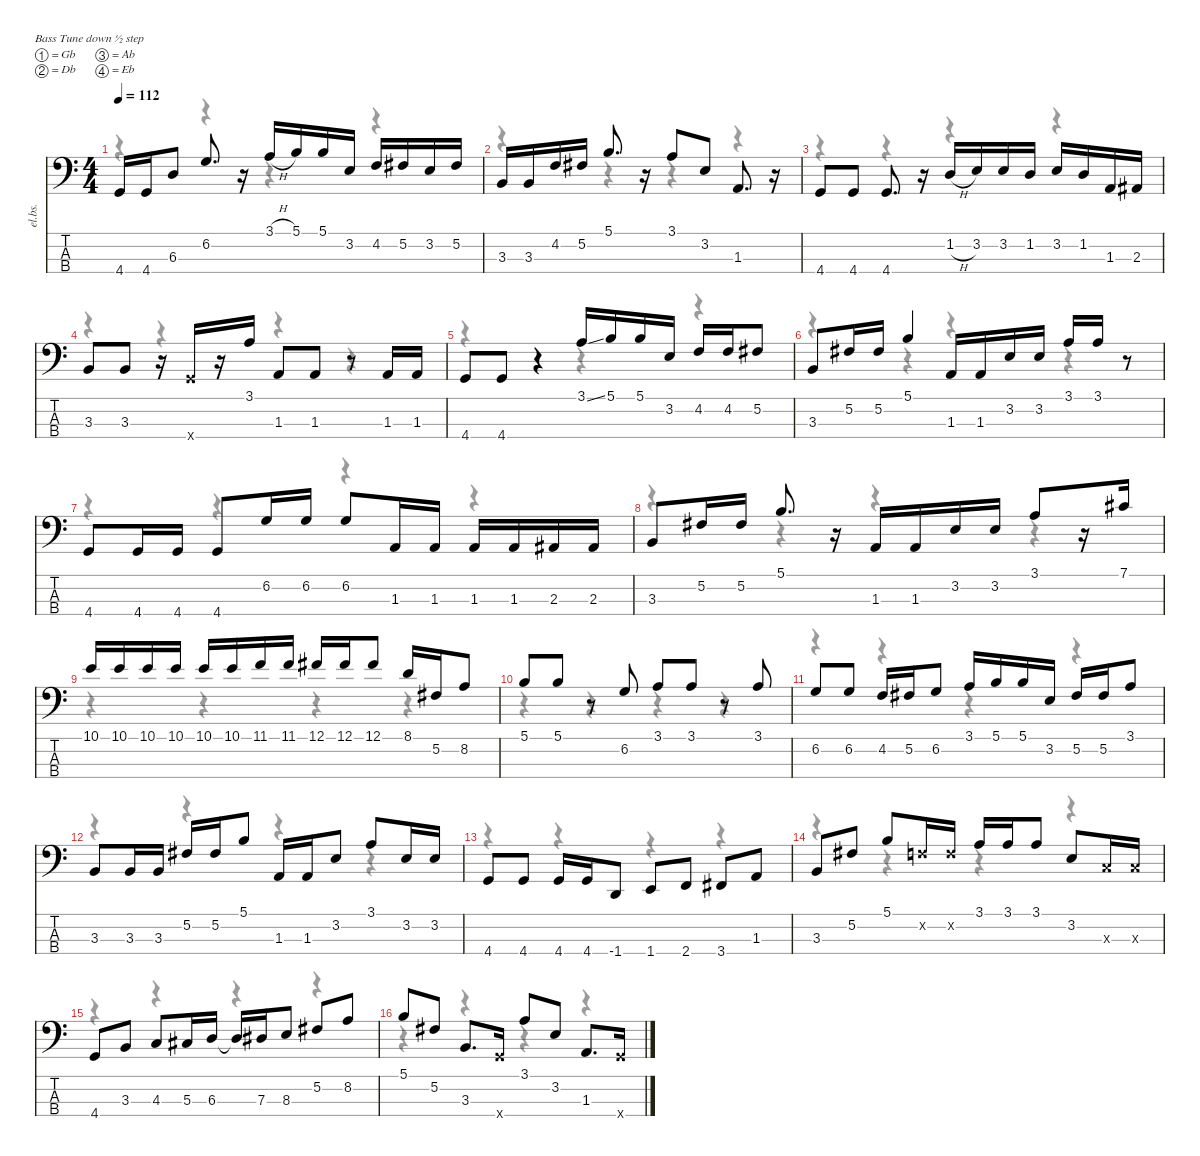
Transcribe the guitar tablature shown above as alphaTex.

\defaultSystemsLayout 4
\hideDynamics
\bracketExtendMode nobrackets
\otherSystemsTrackNameOrientation horizontal
\track ("Bass" "el.bs.") {instrument electricbassfinger}
\staff {score tabs}
\tuning (Gb2 Db2 Ab1 Eb1)
\voice
\ts (4 4)
\tempo 112
\clef f4
\ks c
4.4.16{dy f beam Up} 4.4.16{beam Up} 6.3.8{beam Up} 6.2.8{d beam Up} r.16{beam Up} 3.1{h}.16{beam Up} 5.1.16{beam Up} 5.1.16{beam Up} 3.2.16{beam Up} 4.2.16{beam Up} 5.2{acc #}.16{beam Up} 3.2.16{beam Up} 5.2{acc #}.16{beam Up} |
3.3.16{beam Up} 3.3.16{beam Up} 4.2.16{beam Up} 5.2{acc #}.16{beam Up} 5.1.8{d beam Up} r.16{beam Up} 3.1.8{beam Up} 3.2.8{beam Up} 1.3.8{d beam Up} r.16{beam Up} |
4.4.8{beam Up} 4.4.8{beam Up} 4.4.8{d beam Up} r.16{beam Up} 1.2{h}.16{beam Up} 3.2.16{beam Up} 3.2.16{beam Up} 1.2.16{beam Up} 3.2.16{beam Up} 1.2.16{beam Up} 1.3.16{beam Up} 2.3{acc #}.16{beam Up} |
3.3.8{beam Up} 3.3.8{beam Up} r.16{beam Up} 4.4{x}.16{beam Up} r.16{beam Up} 3.1.16{beam Up} 1.3.8{beam Up} 1.3.8{beam Up} r.8{beam Up} 1.3.16{beam Up} 1.3.16{beam Up} |
4.4.8{beam Up} 4.4.8{beam Up} r.4{beam Up} 3.1{ss}.16{beam Up} 5.1.16{beam Up} 5.1.16{beam Up} 3.2.16{beam Up} 4.2.16{beam Up} 4.2.16{beam Up} 5.2{acc #}.8{beam Up} |
3.3.8{beam Up} 5.2{acc #}.16{beam Up} 5.2{acc #}.16{beam Up} 5.1.4{beam Up} 1.3.16{beam Up} 1.3.16{beam Up} 3.2.16{beam Up} 3.2.16{beam Up} 3.1.16{beam Up} 3.1.16{beam Up} r.8{beam Up} |
4.4.8{beam Up} 4.4.16{beam Up} 4.4.16{beam Up} 4.4.8{beam Up} 6.2.16{beam Up} 6.2.16{beam Up} 6.2.8{beam Up} 1.3.16{beam Up} 1.3.16{beam Up} 1.3.16{beam Up} 1.3.16{beam Up} 2.3{acc #}.16{beam Up} 2.3{acc #}.16{beam Up} |
3.3.8{beam Up} 5.2{acc #}.16{beam Up} 5.2{acc #}.16{beam Up} 5.1.8{d beam Up} r.16{beam Up} 1.3.16{beam Up} 1.3.16{beam Up} 3.2.16{beam Up} 3.2.16{beam Up} 3.1.8{beam Up} r.16{beam Up} 7.1{acc #}.16{beam Up} |
10.1.16{beam Up} 10.1.16{beam Up} 10.1.16{beam Up} 10.1.16{beam Up} 10.1.16{beam Up} 10.1.16{beam Up} 11.1.16{beam Up} 11.1.16{beam Up} 12.1{acc #}.16{beam Up} 12.1{acc #}.16{beam Up} 12.1{acc #}.8{beam Up} 8.1.16{beam Up} 5.2{acc #}.16{beam Up} 8.2.8{beam Up} |
5.1.8{beam Up} 5.1.8{beam Up} r.8{beam Up} 6.2.8{beam Up} 3.1.8{beam Up} 3.1.8{beam Up} r.8{beam Up} 3.1.8{beam Up} |
6.2.8{beam Up} 6.2.8{beam Up} 4.2.16{beam Up} 5.2{acc #}.16{beam Up} 6.2.8{beam Up} 3.1.16{beam Up} 5.1.16{beam Up} 5.1.16{beam Up} 3.2.16{beam Up} 5.2{acc #}.16{beam Up} 5.2{acc #}.16{beam Up} 3.1.8{beam Up} |
3.3.8{beam Up} 3.3.16{beam Up} 3.3.16{beam Up} 5.2{acc #}.16{beam Up} 5.2{acc #}.16{beam Up} 5.1.8{beam Up} 1.3.16{beam Up} 1.3.16{beam Up} 3.2.8{beam Up} 3.1.8{beam Up} 3.2.16{beam Up} 3.2.16{beam Up} |
4.4.8{beam Up} 4.4.8{beam Up} 4.4.16{beam Up} 4.4.16{beam Up} -1.4.8{beam Up} 1.4.8{beam Up} 2.4.8{beam Up} 3.4{acc #}.8{beam Up} 1.3.8{beam Up} |
3.3.8{beam Up} 5.2{acc #}.8{beam Up} 5.1.8{beam Up} 4.2{x}.16{beam Up} 4.2{x}.16{beam Up} 3.1.16{beam Up} 3.1.16{beam Up} 3.1.8{beam Up} 3.2.8{beam Up} 4.3{x}.16{beam Up} 4.3{x}.16{beam Up} |
4.4.8{beam Up} 3.3.8{beam Up} 4.3.8{beam Up} 5.3{acc #}.16{beam Up} 6.3.16{beam Up} 6.3{t}.16{beam Up} 7.3{acc #}.16{beam Up} 8.3.8{beam Up} 5.2{acc #}.8{beam Up} 8.2.8{beam Up} |
5.1.8{beam Up} 5.2{acc #}.8{beam Up} 3.3.8{d beam Up} 4.4{x}.16{beam Up} 3.1.8{beam Up} 3.2.8{beam Up} 1.3.8{d beam Up} 4.4{x}.16{beam Up}
\voice
\clef f4
\ottava regular
\simile none
\ks c
r.4{dy mf beam Down} r.4{beam Down} r.4{beam Down} r.4{beam Down} |
r.4{beam Down} r.4{beam Down} r.4{beam Down} r.4{beam Down} |
r.4{beam Down} r.4{beam Down} r.4{beam Down} r.4{beam Down} |
r.4{beam Down} r.4{beam Down} r.4{beam Down} r.4{beam Down} |
r.4{beam Down} r.4{beam Down} r.4{beam Down} r.4{beam Down} |
r.4{beam Down} r.4{beam Down} r.4{beam Down} r.4{beam Down} |
r.4{beam Down} r.4{beam Down} r.4{beam Down} r.4{beam Down} |
r.4{beam Down} r.4{beam Down} r.4{beam Down} r.4{beam Down} |
r.4{beam Down} r.4{beam Down} r.4{beam Down} r.4{beam Down} |
r.4{beam Down} r.4{beam Down} r.4{beam Down} r.4{beam Down} |
r.4{beam Down} r.4{beam Down} r.4{beam Down} r.4{beam Down} |
r.4{beam Down} r.4{beam Down} r.4{beam Down} r.4{beam Down} |
r.4{beam Down} r.4{beam Down} r.4{beam Down} r.4{beam Down} |
r.4{beam Down} r.4{beam Down} r.4{beam Down} r.4{beam Down} |
r.4{beam Down} r.4{beam Down} r.4{beam Down} r.4{beam Down} |
r.4{beam Down} r.4{beam Down} r.4{beam Down} r.4{beam Down}
